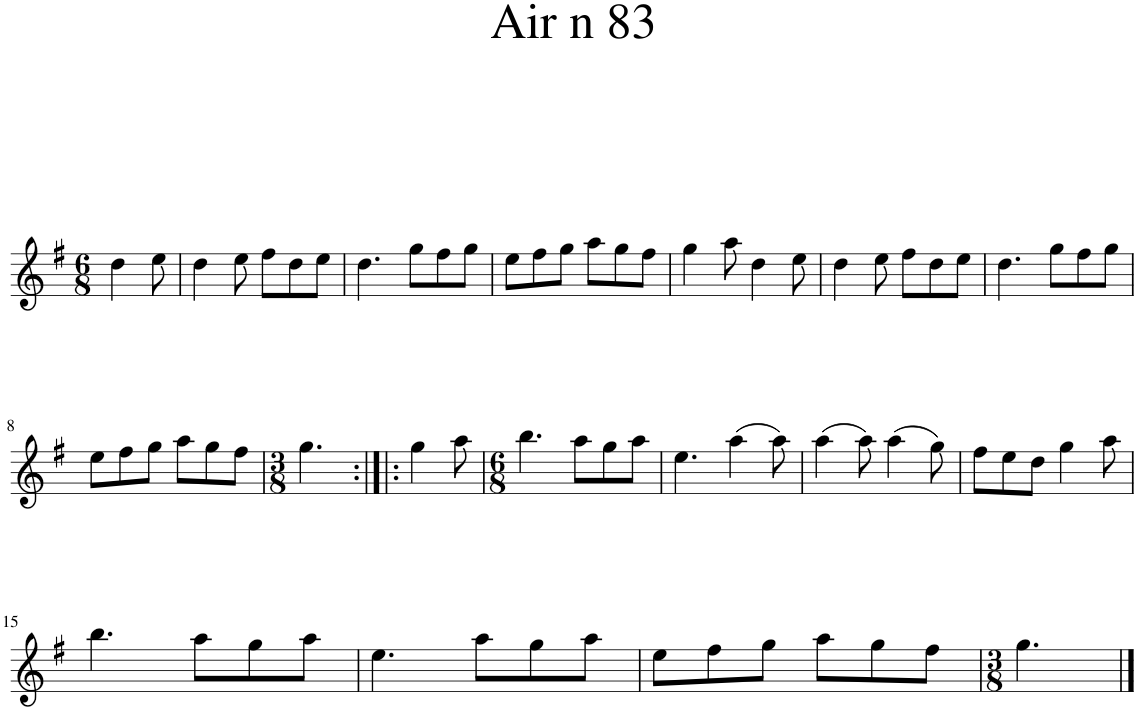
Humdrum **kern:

**kern
*part1
*staff1
*I"Piano
*I'Pno.
*clefG2
*k[f#]
*M6/8
=1
4dd\
8ee\
=2
4dd\
8ee\
8ff#\L
8dd\
8ee\J
=3
4.dd\
8gg\L
8ff#\
8gg\J
=4
8ee\L
8ff#\
8gg\J
8aa\L
8gg\
8ff#\J
=5
4gg\
8aa\
4dd\
8ee\
=6
4dd\
8ee\
8ff#\L
8dd\
8ee\J
=7
4.dd\
8gg\L
8ff#\
8gg\J
!!LO:LB:g=z
=8
8ee\L
8ff#\
8gg\J
8aa\L
8gg\
8ff#\J
=9
*M3/8
4.gg\
=10:|!|:
4gg\
8aa\
=11
*M6/8
4.bb\
8aa\L
8gg\
8aa\J
=12
4.ee\
(4aa\
8aa\)
=13
(4aa\
8aa\)
(4aa\
8gg\)
=14
8ff#\L
8ee\
8dd\J
4gg\
8aa\
!!LO:LB:g=z
=15
4.bb\
8aa\L
8gg\
8aa\J
=16
4.ee\
8aa\L
8gg\
8aa\J
=17
8ee\L
8ff#\
8gg\J
8aa\L
8gg\
8ff#\J
=18
*M3/8
4.gg\
==
*-
